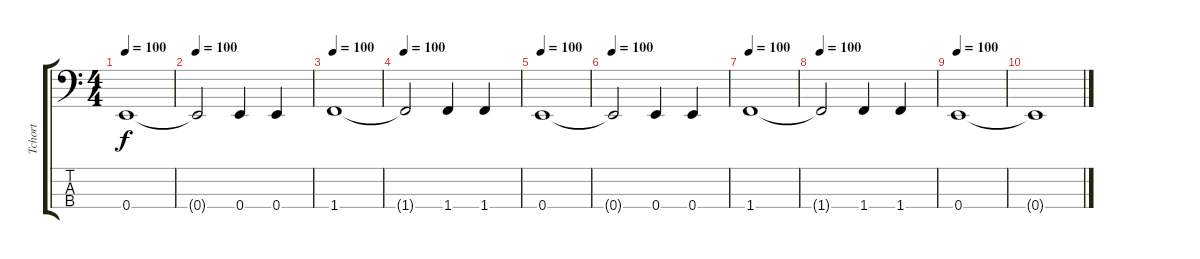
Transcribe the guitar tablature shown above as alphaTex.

\track ("Tchort" "Tchort") {instrument electricbasspick}
\staff {score tabs}
\tuning (G2 D2 A1 E1) {hide}
\ts (4 4)
\tempo 100
\clef f4
\ks c
0.4.1{dy f} |
\tempo 100
0.4{t}.2 0.4.4 0.4.4 |
\tempo 100
1.4.1 |
\tempo 100
1.4{t}.2 1.4.4 1.4.4 |
\tempo 100
0.4.1 |
\tempo 100
0.4{t}.2 0.4.4 0.4.4 |
\tempo 100
1.4.1 |
\tempo 100
1.4{t}.2 1.4.4 1.4.4 |
\tempo 100
0.4.1 |
0.4{t}.1
